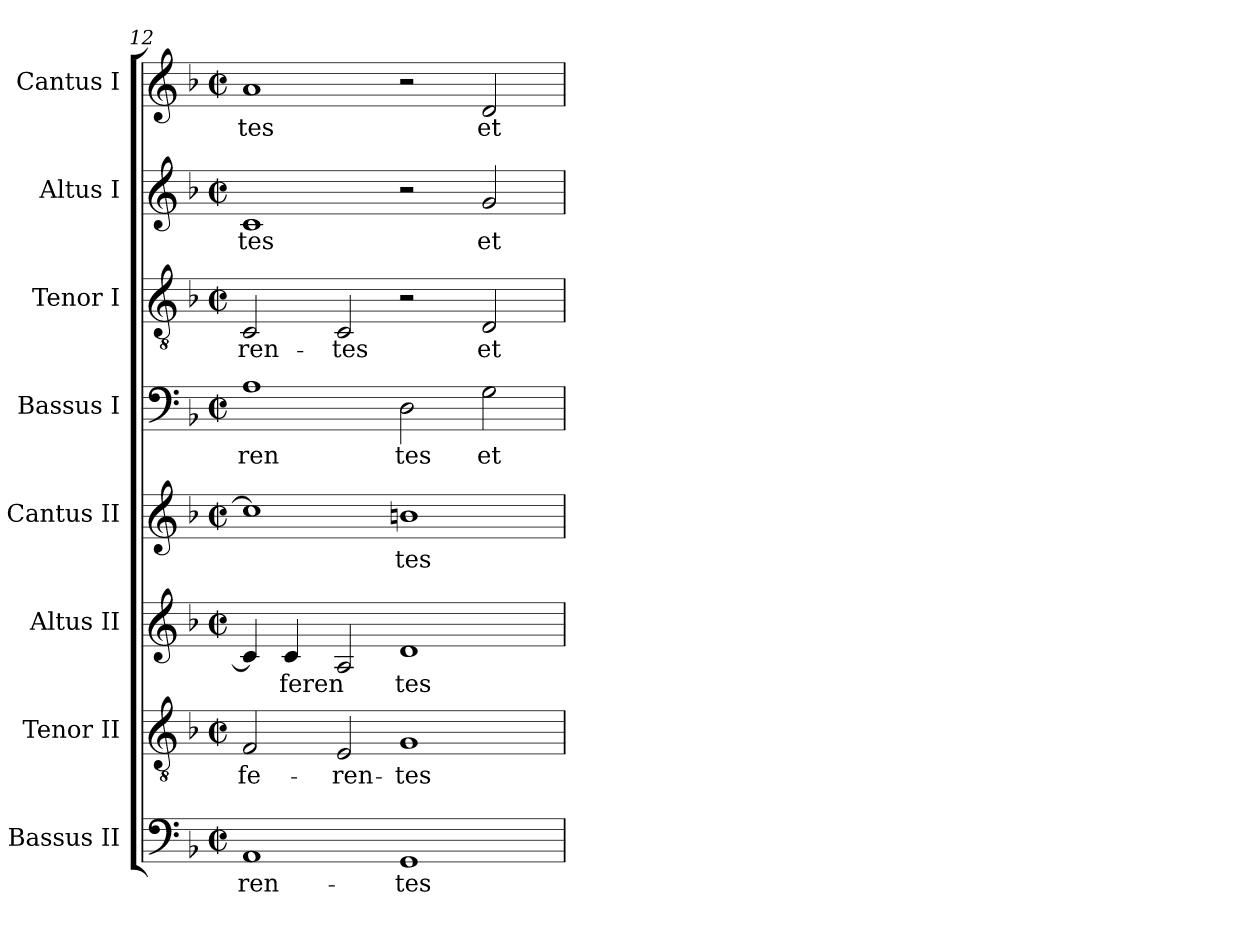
**kern	**text	**kern	**text	**kern	**text	**kern	**text	**kern	**text	**kern	**text	**kern	**text	**kern	**text
*part8	*part8	*part7	*part7	*part6	*part6	*part5	*part5	*part4	*part4	*part3	*part3	*part2	*part2	*part1	*part1
*staff8	*staff8	*staff7	*staff7	*staff6	*staff6	*staff5	*staff5	*staff4	*staff4	*staff3	*staff3	*staff2	*staff2	*staff1	*staff1
*I"Bassus II	*	*I"Tenor II	*	*I"Altus II	*	*I"Cantus II	*	*I"Bassus I	*	*I"Tenor I	*	*I"Altus I	*	*I"Cantus I	*
!!LO:PB:g=z
*clefF4	*	*clefGv2	*	*clefG2	*	*clefG2	*	*clefF4	*	*clefGv2	*	*clefG2	*	*clefG2	*
*k[b-]	*	*k[b-]	*	*k[b-]	*	*k[b-]	*	*k[b-]	*	*k[b-]	*	*k[b-]	*	*k[b-]	*
*F:	*	*F:	*	*F:	*	*F:	*	*F:	*	*F:	*	*F:	*	*F:	*
*M2/2	*	*M2/2	*	*M2/2	*	*M2/2	*	*M2/2	*	*M2/2	*	*M2/2	*	*M2/2	*
*met(c|)	*	*met(c|)	*	*met(c|)	*	*met(c|)	*	*met(c|)	*	*met(c|)	*	*met(c|)	*	*met(c|)	*
=12	=12	=12	=12	=12	=12	=12	=12	=12	=12	=12	=12	=12	=12	=12	=12
!	!LO:LY:b:cj	!	!LO:LY:b:cj	!	!	!	!	!	!LO:LY:b:cj	!	!LO:LY:b:cj	!	!LO:LY:b:cj	!	!LO:LY:b:cj
*	*	*	*	*	*	*^	*	*	*	*	*	*	*	*	*
1AA	ren-	2F/	-fe-	4c/]	.	1cc]	4ryy	.	1A	ren	2C/	ren-	1c	tes	1a	tes
!	!	!	!	!	!LO:LY:b	!	!	!	!	!	!	!	!	!	!	!
.	.	.	.	4c/	feren	.	16ryy	.	.	.	.	.	.	.	.	.
.	.	.	.	.	.	.	1ryy	.	.	.	.	.	.	.	.	.
!	!	!	!LO:LY:b:cj	!	!	!	!	!	!	!	!	!LO:LY:b:cj	!	!	!	!
.	.	2E/	-ren-	2A/	.	.	.	.	.	.	2C/	-tes	.	.	.	.
!	!LO:LY:b:cj	!	!LO:LY:b:cj	!	!LO:LY:b:cj	!	!	!LO:LY:b:cj	!	!LO:LY:b:cj	!	!	!	!	!	!
1GG	-tes	1G	-tes	1d	tes	1bn	.	tes	2D\	tes	2r	.	2r	.	2r	.
.	.	.	.	.	.	.	2ryy	.	.	.	.	.	.	.	.	.
!	!	!	!	!	!	!	!	!	!	!LO:LY:b:cj	!	!LO:LY:b:cj	!	!LO:LY:b:cj	!	!LO:LY:b:cj
.	.	.	.	.	.	.	.	.	2G\	et	2D/	et	2g/	et	2d/	et
.	.	.	.	.	.	.	8.ryy	.	.	.	.	.	.	.	.	.
*	*	*	*	*	*	*v	*v	*	*	*	*	*	*	*	*	*
=	=	=	=	=	=	=	=	=	=	=	=	=	=	=	=
*-	*-	*-	*-	*-	*-	*-	*-	*-	*-	*-	*-	*-	*-	*-	*-
